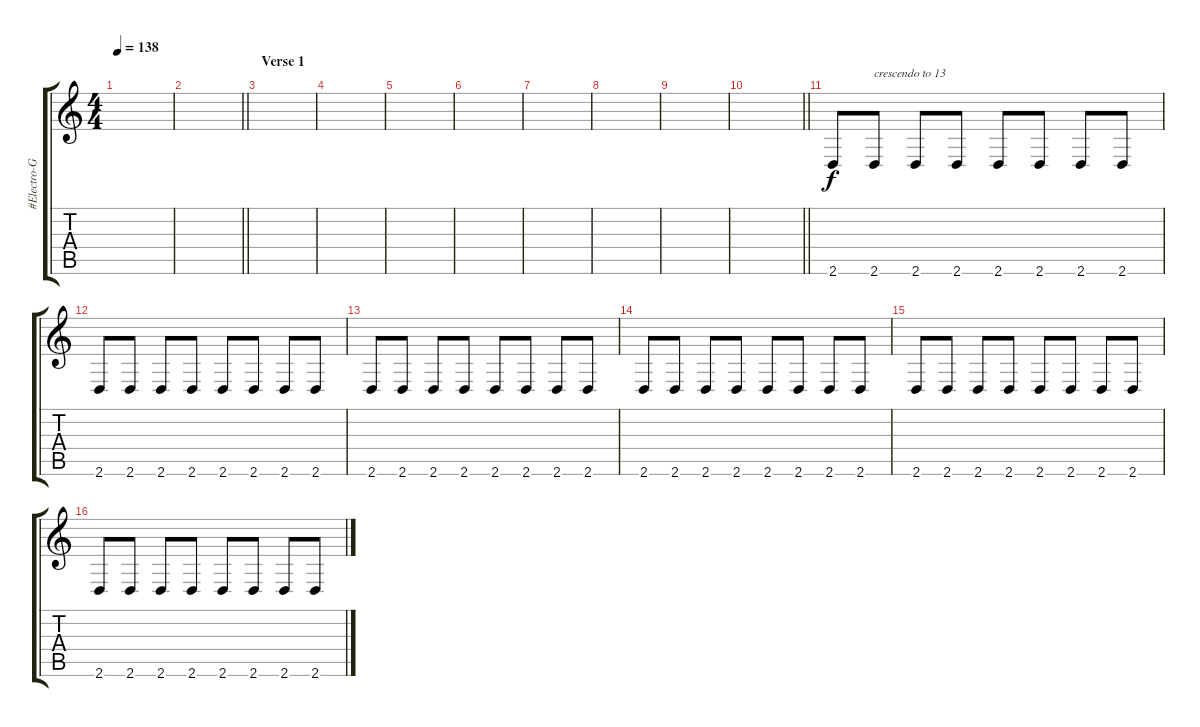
\track ("#Electro-Guitar" "#Electro-G") {instrument overdrivenguitar}
\staff {score tabs}
\tuning (D4 A3 F3 C3 G2 C2) {hide}
\ts (4 4)
\tempo 138
\clef g2
\ks c
|
\barLineRight lightlight
|
\section ("" "Verse 1")
|
|
|
|
|
|
|
\barLineRight lightlight
|
2.6.8{volume 8} 2.6.8{txt "crescendo to 13"} 2.6.8 2.6.8 2.6.8 2.6.8 2.6.8 2.6.8 |
2.6.8{volume 9} 2.6.8 2.6.8 2.6.8 2.6.8 2.6.8 2.6.8 2.6.8 |
2.6.8 2.6.8 2.6.8 2.6.8 2.6.8 2.6.8 2.6.8 2.6.8 |
2.6.8{volume 10} 2.6.8 2.6.8 2.6.8 2.6.8 2.6.8 2.6.8 2.6.8 |
2.6.8{volume 11} 2.6.8 2.6.8 2.6.8 2.6.8 2.6.8 2.6.8 2.6.8 |
2.6.8 2.6.8 2.6.8 2.6.8 2.6.8 2.6.8 2.6.8 2.6.8
